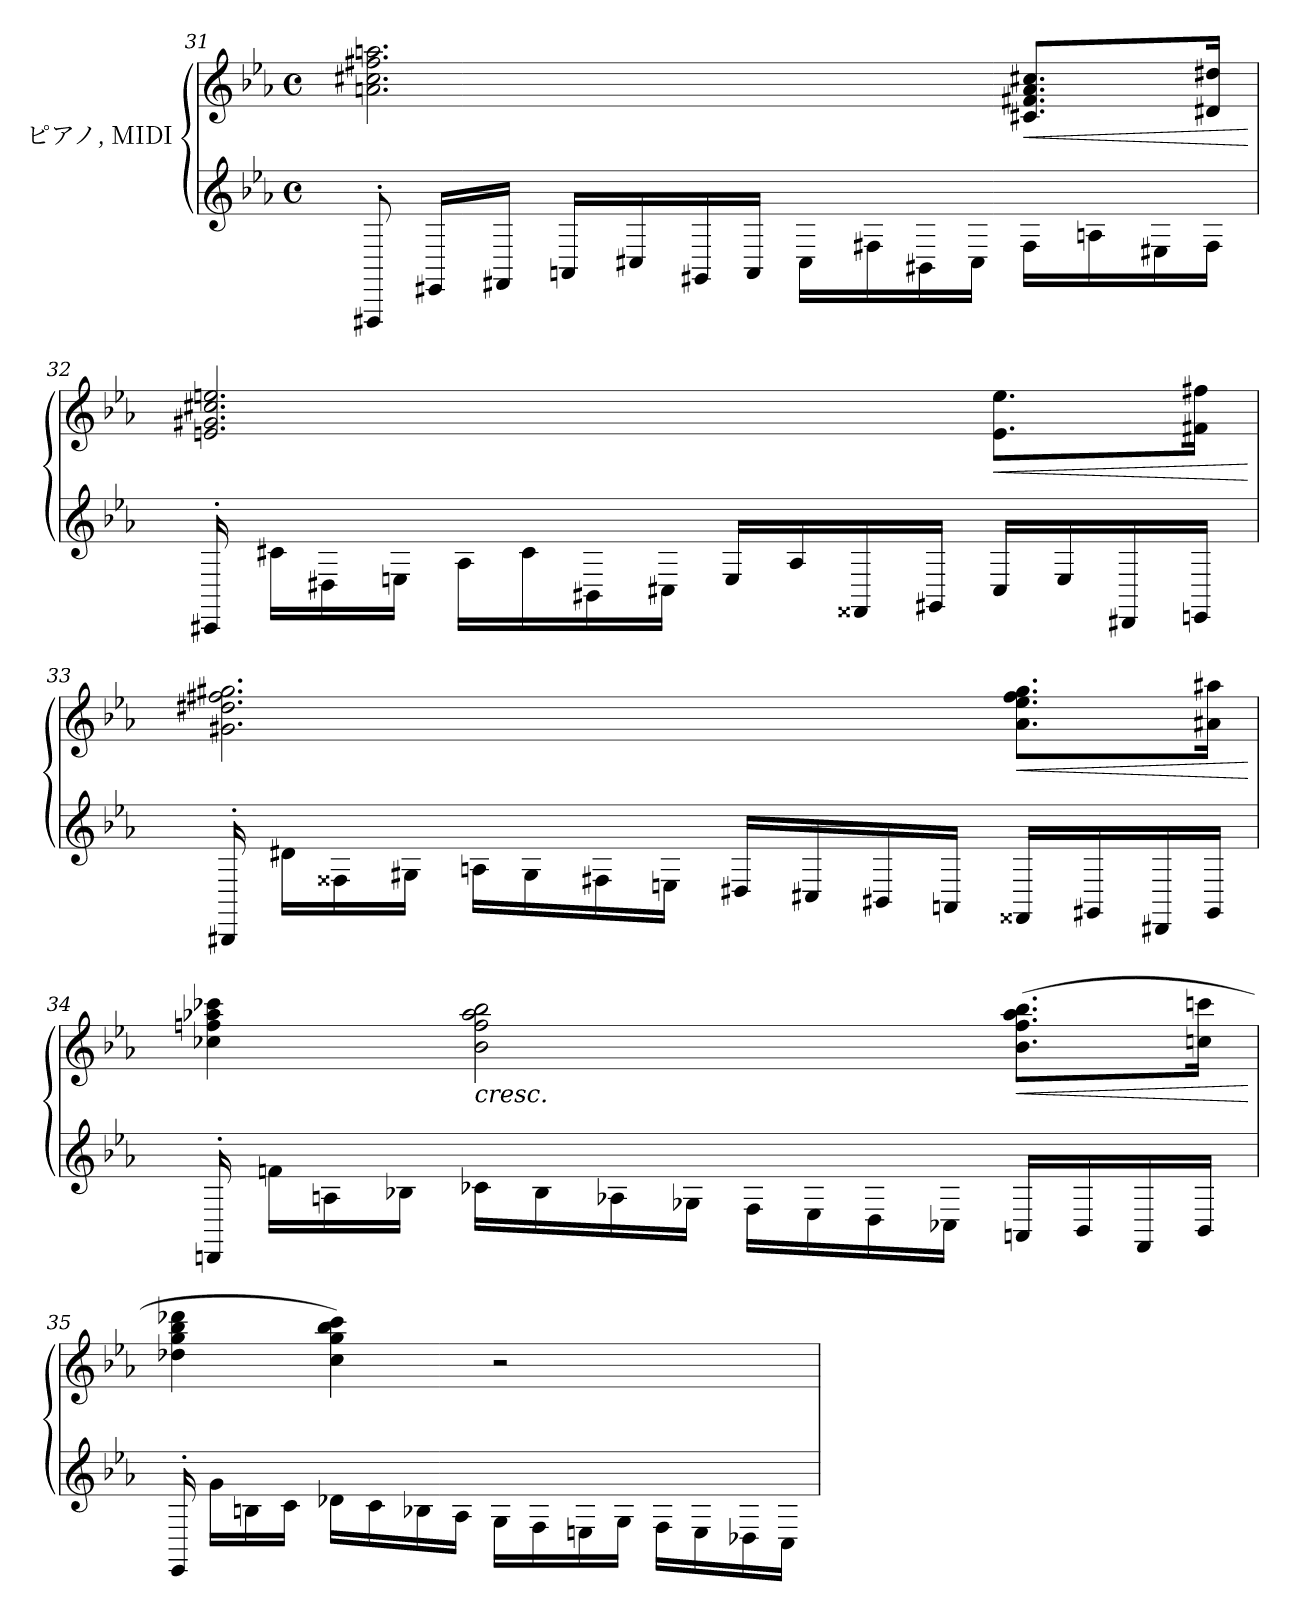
**kern	**kern	**dynam
*part1	*part1	*part1
*staff2	*staff1	*staff1/2
*I"ピアノ, MIDI	*	*
*clefG2	*clefG2	*
*k[b-e-a-]	*k[b-e-a-]	*
*M4/4	*M4/4	*
*met(c)	*met(c)	*
*MM130	*MM130	*
=31	=31	=31
*^	*	*
*	*^	*	*
8FFF#X'/	8ryy	8FFF#'yy	2.an\ 2.cc#X\ 2.ff#X\ 2.aan\	.
*	*	*	*MM159	*
16EE#X/LL	16..EE#yy	16ryy	.	.
*	*	*	*MM154	*
16FF#X/JJ	.	16..FF#yy	.	.
.	64ryy	.	.	.
*	*	*	*MM129	*
16AAn/LL	16..AAyy	.	.	.
.	.	64ryy	.	.
16C#X/	.	16..C#yy	.	.
.	64ryy	.	.	.
16GG#X/	16..GG#yy	.	.	.
.	.	64ryy	.	.
*	*	*	*MM154	*
16AA/JJ	.	16..AAyy	.	.
.	64ryy	.	.	.
*	*	*	*MM161	*
16C#\LL	16..C#yy	.	.	.
.	.	64ryy	.	.
16F#X\	.	16..F#yy	.	.
.	64ryy	.	.	.
*	*	*	*MM142	*
16BB#X\	16..BB#yy	.	.	.
.	.	64ryy	.	.
*	*	*	*MM126	*
16C#\JJ	.	16..C#yy	.	.
.	64ryy	.	.	.
*	*	*	*MM117	*
!	!	!	!	!LO:HP:b
16F#\LL	16..F#yy	.	8.c#X/ 8.f#X/ 8.a/ 8.cc#X/L	<
.	.	64ryy	.	.
16An\	.	16..Ayy	.	.
.	64ryy	.	.	.
*	*	*	*MM104	*
16E#X\	16..E#yy	.	.	.
.	.	64ryy	.	.
*	*	*	*MM113	*
16F#\JJ	.	16F#yy	16d#X/ 16dd#X/Jk	.
.	64ryy	.	.	.
*v	*v	*v	*	*
.	.	[
!!LO:LB:g=z
=32	=32	=32
*	*MM129	*
*^	*	*
*	*^	*	*
16CC#X'/	16CC#'yy	16ryy	2.en/ 2.g#X/ 2.cc#X/ 2.een/	.
*	*	*	*MM158	*
16c#X\LL	16ryy	16c#yy	.	.
16D#X\	16..D#yy	16ryy	.	.
*	*	*	*MM154	*
16En\JJ	.	16..Eyy	.	.
.	64ryy	.	.	.
*	*	*	*MM160	*
16A-\LL	16..A-yy	.	.	.
.	.	64ryy	.	.
16c#\	.	16..c#yy	.	.
.	64ryy	.	.	.
16BB#X\	16..BB#yy	.	.	.
.	.	64ryy	.	.
*	*	*	*MM154	*
16C#X\JJ	.	16..C#yy	.	.
.	64ryy	.	.	.
*	*	*	*MM158	*
16E/LL	16..Eyy	.	.	.
.	.	64ryy	.	.
16A-/	.	16..A-yy	.	.
.	64ryy	.	.	.
16FF##X/	16..FF##yy	.	.	.
.	.	64ryy	.	.
*	*	*	*MM143	*
16GG#X/JJ	.	16..GG#yy	.	.
.	64ryy	.	.	.
*	*	*	*MM121	*
!	!	!	!	!LO:HP:b
16C#/LL	16..C#yy	.	8.e\ 8.ee\L	<
.	.	64ryy	.	.
16E/	.	16..Eyy	.	.
.	64ryy	.	.	.
*	*	*	*MM103	*
16DD#X/	16..DD#yy	.	.	.
.	.	64ryy	.	.
*	*	*	*MM108	*
16EEn/JJ	.	16EEyy	16f#X\ 16ff#X\Jk	.
.	64ryy	.	.	.
*v	*v	*v	*	*
.	.	[
=33	=33	=33
*	*MM115	*
*^	*	*
*	*^	*	*
16BBB#X'/	16BBB#'yy	16ryy	2.g#X\ 2.dd#X\ 2.ff#X\ 2.gg#X\	.
*	*	*	*MM155	*
16d#X\LL	16ryy	16..d#yy	.	.
16F##X\	16..F##yy	.	.	.
.	.	64ryy	.	.
*	*	*	*MM151	*
16G#X\JJ	.	16..G#yy	.	.
.	64ryy	.	.	.
*	*	*	*MM157	*
16An\LL	16..Ayy	.	.	.
.	.	64ryy	.	.
16G#\	.	16..G#yy	.	.
.	64ryy	.	.	.
16F#X\	16..F#yy	.	.	.
.	.	64ryy	.	.
*	*	*	*MM153	*
16En\JJ	.	16..Eyy	.	.
.	64ryy	.	.	.
*	*	*	*MM155	*
16D#X/LL	16..D#Xyy	.	.	.
.	.	64ryy	.	.
16C#X/	.	16..C#yy	.	.
.	64ryy	.	.	.
*	*	*	*MM142	*
16BB#X/	16..BB#yy	.	.	.
.	.	64ryy	.	.
*	*	*	*MM137	*
16AAn/JJ	.	16..AAyy	.	.
.	64ryy	.	.	.
*	*	*	*MM114	*
!	!	!	!	!LO:HP:b
16FF##X/LL	16..FF##yy	.	8.a-\ 8.ee-\ 8.ff#\ 8.gg#\L	<
.	.	64ryy	.	.
16GG#X/	.	16..GG#yy	.	.
.	64ryy	.	.	.
*	*	*	*MM107	*
16DD#X/	16..DD#yy	.	.	.
.	.	64ryy	.	.
*	*	*	*MM111	*
16GG#/JJ	.	16GG#yy	16a#X\ 16aa#X\Jk	.
.	64ryy	.	.	.
*v	*v	*v	*	*
.	.	[
!!LO:PB:g=z
=34	=34	=34
*	*MM133	*
*^	*	*
*	*^	*	*
16DDn'/	16DDn'yy	16ryy	4cc-X\ 4ffn\ 4aa-X\ 4ccc-X\	.
*	*	*	*MM153	*
16fn\LL	16ryy	16..fnyy	.	.
16An\	16..Ayy	.	.	.
.	.	64ryy	.	.
*	*	*	*MM150	*
16B-X\JJ	.	16..B-Xyy	.	.
.	64ryy	.	.	.
*	*	*	*MM156	*
!	!	!	!LO:TX:b:i:t=cresc.	!
16c-X\LL	16..c-yy	.	2b-\ 2ff\ 2aa-\ 2bb-\	.
.	.	64ryy	.	.
16B-\	.	16..B-yy	.	.
.	64ryy	.	.	.
16A-X\	16..A-yy	.	.	.
.	.	64ryy	.	.
*	*	*	*MM150	*
16G-X\JJ	.	16..G-yy	.	.
.	64ryy	.	.	.
*	*	*	*MM143	*
16F\LL	16..Fyy	.	.	.
.	.	64ryy	.	.
16E-\	.	16..E-yy	.	.
.	64ryy	.	.	.
*	*	*	*MM128	*
16D\	16..Dyy	.	.	.
.	.	64ryy	.	.
*	*	*	*MM130	*
16C-X\JJ	.	16..C-yy	.	.
.	64ryy	.	.	.
*	*	*	*MM119	*
!	!	!	!	!LO:HP:b
16AAn/LL	16..AAyy	.	(>8.b-\ 8.ff\ 8.aa-\ 8.bb-\L	<
.	.	64ryy	.	.
16BB-/	.	16..BB-yy	.	.
.	64ryy	.	.	.
*	*	*	*MM105	*
16FF/	16..FFyy	.	.	.
.	.	64ryy	.	.
*	*	*	*MM108	*
16BB-/JJ	.	[16BB-yy	16ccn\ 16cccn\Jk	.
.	64ryy	.	.	.
*v	*v	*v	*	*
.	.	[
=35	=35	=35
*	*MM110	*
*^	*	*
*	*^	*	*
16EE-'/	16EEn'yy	32.BB-/yy]	4dd-X\ 4gg\ 4bb-\ 4ddd-X\	.
.	.	64ryy	.	.
*	*	*	*MM150	*
16g\LL	16ryy	16..gyy	.	.
16Bn\	16..Byy	.	.	.
.	.	64ryy	.	.
*	*	*	*MM127	*
16c\JJ	.	16..cyy	.	.
.	64ryy	.	.	.
*	*	*	*MM149	*
16d-X\LL	16..d-yy	.	4cc\ 4gg\ 4bb-\ 4ccc\)	.
.	.	64ryy	.	.
16c\	.	16..cyy	.	.
.	64ryy	.	.	.
16B-X\	16..B-yy	.	.	.
.	.	64ryy	.	.
*	*	*	*MM138	*
16A-\JJ	.	16..A-yy	.	.
.	64ryy	.	.	.
*	*	*	*MM150	*
16G\LL	16..Gyy	.	2r	.
.	.	64ryy	.	.
16F\	.	16..Fyy	.	.
.	64ryy	.	.	.
*	*	*	*MM138	*
16En\	16..Eyy	.	.	.
.	.	64ryy	.	.
*	*	*	*MM145	*
16G\JJ	.	16..Gyy	.	.
.	64ryy	.	.	.
16F\LL	16..Fyy	.	.	.
.	.	64ryy	.	.
16E\	.	16..Eyy	.	.
.	64ryy	.	.	.
*	*	*	*MM135	*
16D-X\	16..D-yy	.	.	.
.	.	64ryy	.	.
*	*	*	*MM138	*
16C\JJ	.	16Cyy	.	.
.	64ryy	.	.	.
*v	*v	*v	*	*
=	=	=
*-	*-	*-
